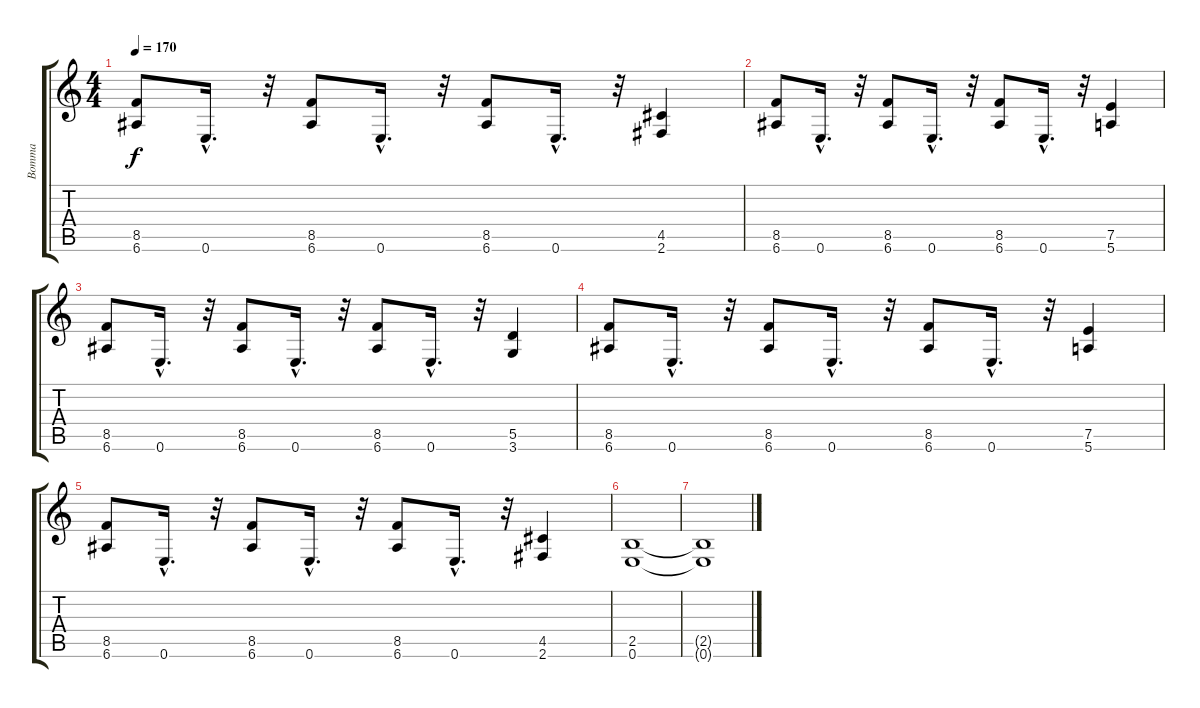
\track ("Bomma" "Bomma") {instrument distortionguitar}
\staff {score tabs}
\tuning (E4 B3 G3 D3 A2 E2) {hide}
\ts (4 4)
\tempo 170
\clef g2
\ks c
(8.5 6.6).8{dy f} 0.6{hac}.16{d} r.32 (8.5 6.6).8 0.6{hac}.16{d} r.32 (8.5 6.6).8 0.6{hac}.16{d} r.32 (4.5 2.6).4 |
(8.5 6.6).8 0.6{hac}.16{d} r.32 (8.5 6.6).8 0.6{hac}.16{d} r.32 (8.5 6.6).8 0.6{hac}.16{d} r.32 (7.5 5.6).4 |
(8.5 6.6).8 0.6{hac}.16{d} r.32 (8.5 6.6).8 0.6{hac}.16{d} r.32 (8.5 6.6).8 0.6{hac}.16{d} r.32 (5.5 3.6).4 |
(8.5 6.6).8 0.6{hac}.16{d} r.32 (8.5 6.6).8 0.6{hac}.16{d} r.32 (8.5 6.6).8 0.6{hac}.16{d} r.32 (7.5 5.6).4 |
(8.5 6.6).8 0.6{hac}.16{d} r.32 (8.5 6.6).8 0.6{hac}.16{d} r.32 (8.5 6.6).8 0.6{hac}.16{d} r.32 (4.5 2.6).4 |
(2.5 0.6).1 |
(2.5{t} 0.6{t}).1
